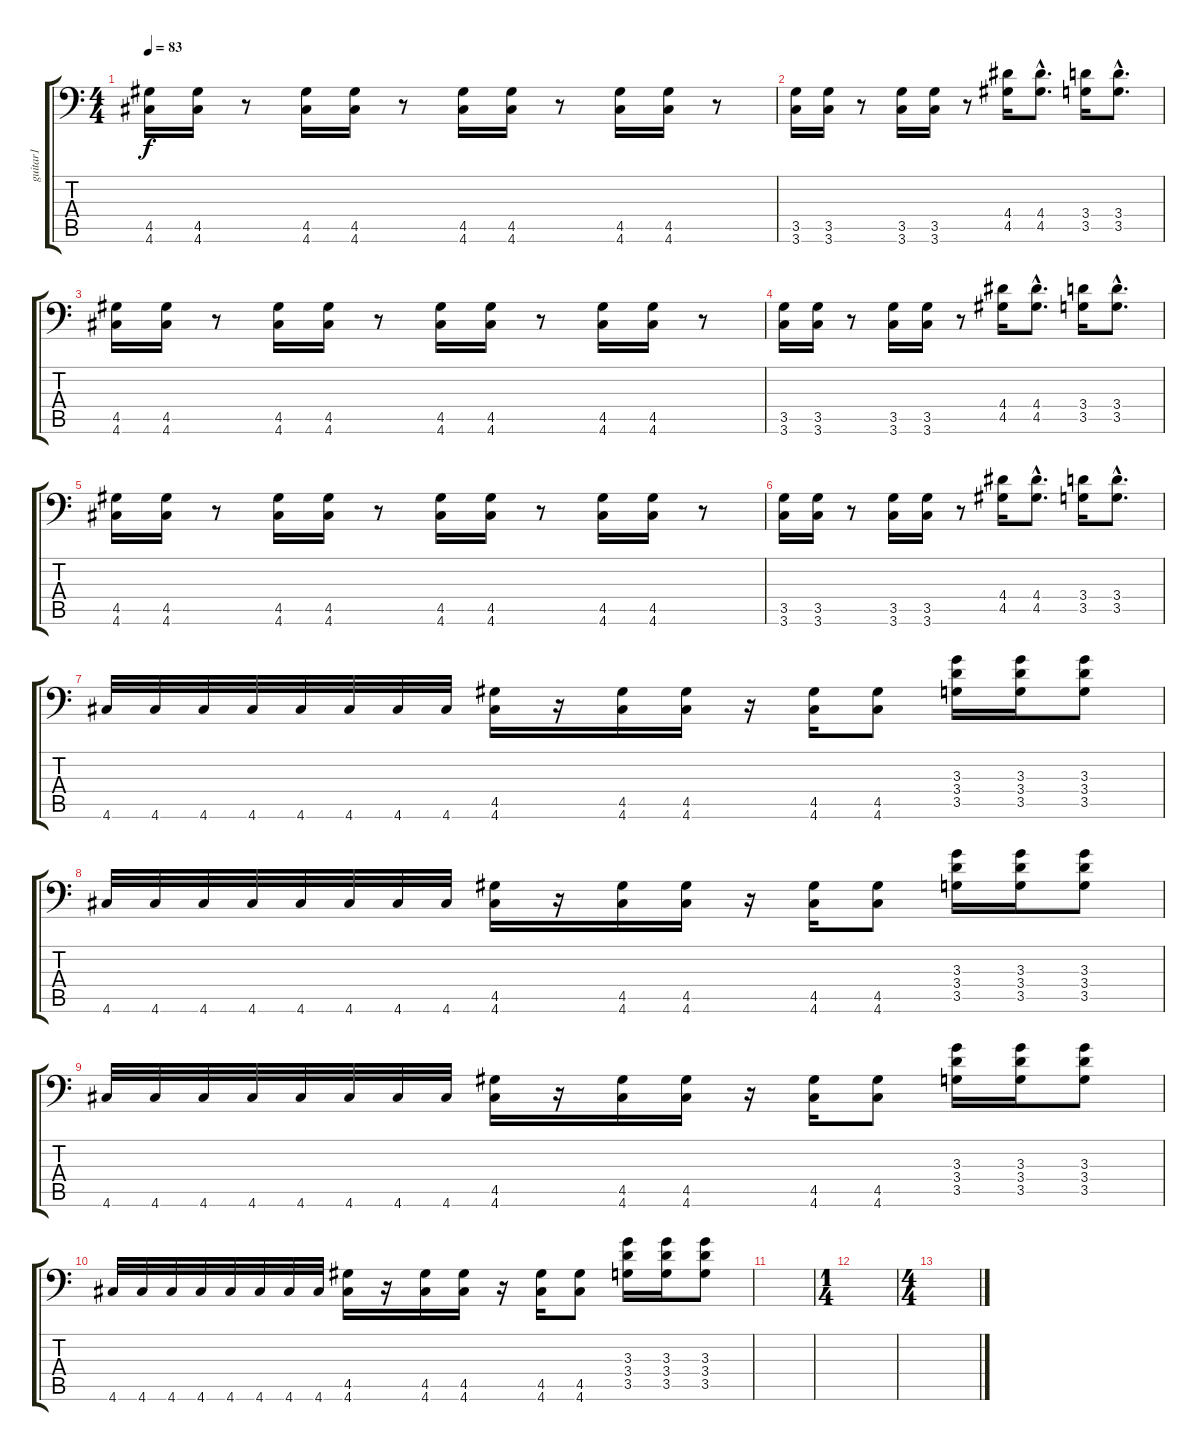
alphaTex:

\track ("guitar1" "guitar1") {instrument distortionguitar}
\staff {score tabs}
\tuning (Db4 Ab3 E3 B2 E2 A1) {hide}
\ts (4 4)
\tempo 83
\clef f4
\ks c
(4.5 4.6).16{dy f} (4.5 4.6).16 r.8 (4.5 4.6).16 (4.5 4.6).16 r.8 (4.5 4.6).16 (4.5 4.6).16 r.8 (4.5 4.6).16 (4.5 4.6).16 r.8 |
(3.5 3.6).16 (3.5 3.6).16 r.8 (3.5 3.6).16 (3.5 3.6).16 r.8 (4.4 4.5).16 (4.4{hac} 4.5{hac}).8{d} (3.4 3.5).16 (3.4{hac} 3.5{hac}).8{d} |
(4.5 4.6).16 (4.5 4.6).16 r.8 (4.5 4.6).16 (4.5 4.6).16 r.8 (4.5 4.6).16 (4.5 4.6).16 r.8 (4.5 4.6).16 (4.5 4.6).16 r.8 |
(3.5 3.6).16 (3.5 3.6).16 r.8 (3.5 3.6).16 (3.5 3.6).16 r.8 (4.4 4.5).16 (4.4{hac} 4.5{hac}).8{d} (3.4 3.5).16 (3.4{hac} 3.5{hac}).8{d} |
(4.5 4.6).16 (4.5 4.6).16 r.8 (4.5 4.6).16 (4.5 4.6).16 r.8 (4.5 4.6).16 (4.5 4.6).16 r.8 (4.5 4.6).16 (4.5 4.6).16 r.8 |
(3.5 3.6).16 (3.5 3.6).16 r.8 (3.5 3.6).16 (3.5 3.6).16 r.8 (4.4 4.5).16 (4.4{hac} 4.5{hac}).8{d} (3.4 3.5).16 (3.4{hac} 3.5{hac}).8{d} |
4.6.32{instrument electricguitarmuted} 4.6.32 4.6.32 4.6.32 4.6.32 4.6.32 4.6.32 4.6.32 (4.5 4.6).16{instrument distortionguitar} r.16 (4.5 4.6).16 (4.5 4.6).16 r.16 (4.5 4.6).16 (4.5 4.6).8 (3.3 3.4 3.5).16{instrument electricguitarmuted} (3.3 3.4 3.5).16 (3.3 3.4 3.5).8{instrument distortionguitar} |
4.6.32{instrument electricguitarmuted} 4.6.32 4.6.32 4.6.32 4.6.32 4.6.32 4.6.32 4.6.32 (4.5 4.6).16{instrument distortionguitar} r.16 (4.5 4.6).16 (4.5 4.6).16 r.16 (4.5 4.6).16 (4.5 4.6).8 (3.3 3.4 3.5).16{instrument electricguitarmuted} (3.3 3.4 3.5).16 (3.3 3.4 3.5).8{instrument distortionguitar} |
4.6.32{instrument electricguitarmuted} 4.6.32 4.6.32 4.6.32 4.6.32 4.6.32 4.6.32 4.6.32 (4.5 4.6).16{instrument distortionguitar} r.16 (4.5 4.6).16 (4.5 4.6).16 r.16 (4.5 4.6).16 (4.5 4.6).8 (3.3 3.4 3.5).16{instrument electricguitarmuted} (3.3 3.4 3.5).16 (3.3 3.4 3.5).8{instrument distortionguitar} |
4.6.32{instrument electricguitarmuted} 4.6.32 4.6.32 4.6.32 4.6.32 4.6.32 4.6.32 4.6.32 (4.5 4.6).16{instrument distortionguitar} r.16 (4.5 4.6).16 (4.5 4.6).16 r.16 (4.5 4.6).16 (4.5 4.6).8 (3.3 3.4 3.5).16{instrument electricguitarmuted} (3.3 3.4 3.5).16 (3.3 3.4 3.5).8{instrument distortionguitar} |
|
\ts (1 4)
|
\ts (4 4)
